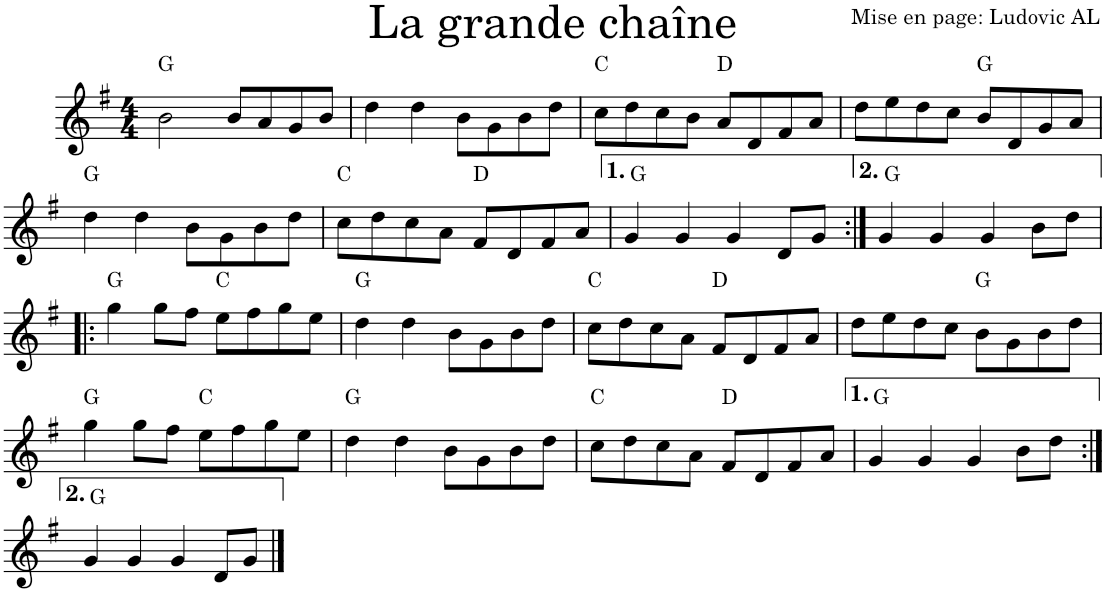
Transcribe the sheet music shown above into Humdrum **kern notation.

**kern	**harte
*part1	*part1
*staff1	*
*I"Voice	*
*I'V	*
*clefG2	*
*k[f#]	*
*M4/4	*
=1	=1
2b\	G:maj
8b/L	.
8a/	.
8g/	.
8b/J	.
=2	=2
4dd\	.
4dd\	.
8b\L	.
8g\	.
8b\	.
8dd\J	.
=3	=3
8cc\L	C:maj
8dd\	.
8cc\	.
8b\J	.
8a/L	D:maj
8d/	.
8f#/	.
8a/J	.
=4	=4
8dd\L	.
8ee\	.
8dd\	.
8cc\J	.
8b/L	G:maj
8d/	.
8g/	.
8a/J	.
!!LO:LB:g=z
=5	=5
4dd\	G:maj
4dd\	.
8b\L	.
8g\	.
8b\	.
8dd\J	.
=6	=6
8cc\L	C:maj
8dd\	.
8cc\	.
8a\J	.
8f#/L	D:maj
8d/	.
8f#/	.
8a/J	.
=7	=7
4g/	G:maj
4g/	.
4g/	.
8d/L	.
8g/J	.
=8:|!	=8:|!
4g/	G:maj
4g/	.
4g/	.
8b\L	.
8dd\J	.
!!LO:LB:g=z
=9!|:	=9!|:
4gg\	G:maj
8gg\L	.
8ff#\J	.
8ee\L	C:maj
8ff#\	.
8gg\	.
8ee\J	.
=10	=10
4dd\	G:maj
4dd\	.
8b\L	.
8g\	.
8b\	.
8dd\J	.
=11	=11
8cc\L	C:maj
8dd\	.
8cc\	.
8a\J	.
8f#/L	D:maj
8d/	.
8f#/	.
8a/J	.
=12	=12
8dd\L	.
8ee\	.
8dd\	.
8cc\J	.
8b\L	G:maj
8g\	.
8b\	.
8dd\J	.
!!LO:LB:g=z
=13	=13
4gg\	G:maj
8gg\L	.
8ff#\J	.
8ee\L	C:maj
8ff#\	.
8gg\	.
8ee\J	.
=14	=14
4dd\	G:maj
4dd\	.
8b\L	.
8g\	.
8b\	.
8dd\J	.
=15	=15
8cc\L	C:maj
8dd\	.
8cc\	.
8a\J	.
8f#/L	D:maj
8d/	.
8f#/	.
8a/J	.
=16	=16
4g/	G:maj
4g/	.
4g/	.
8b\L	.
8dd\J	.
!!LO:LB:g=z
=17:|!	=17:|!
4g/	G:maj
4g/	.
4g/	.
8d/L	.
8g/J	.
==	==
*-	*-
